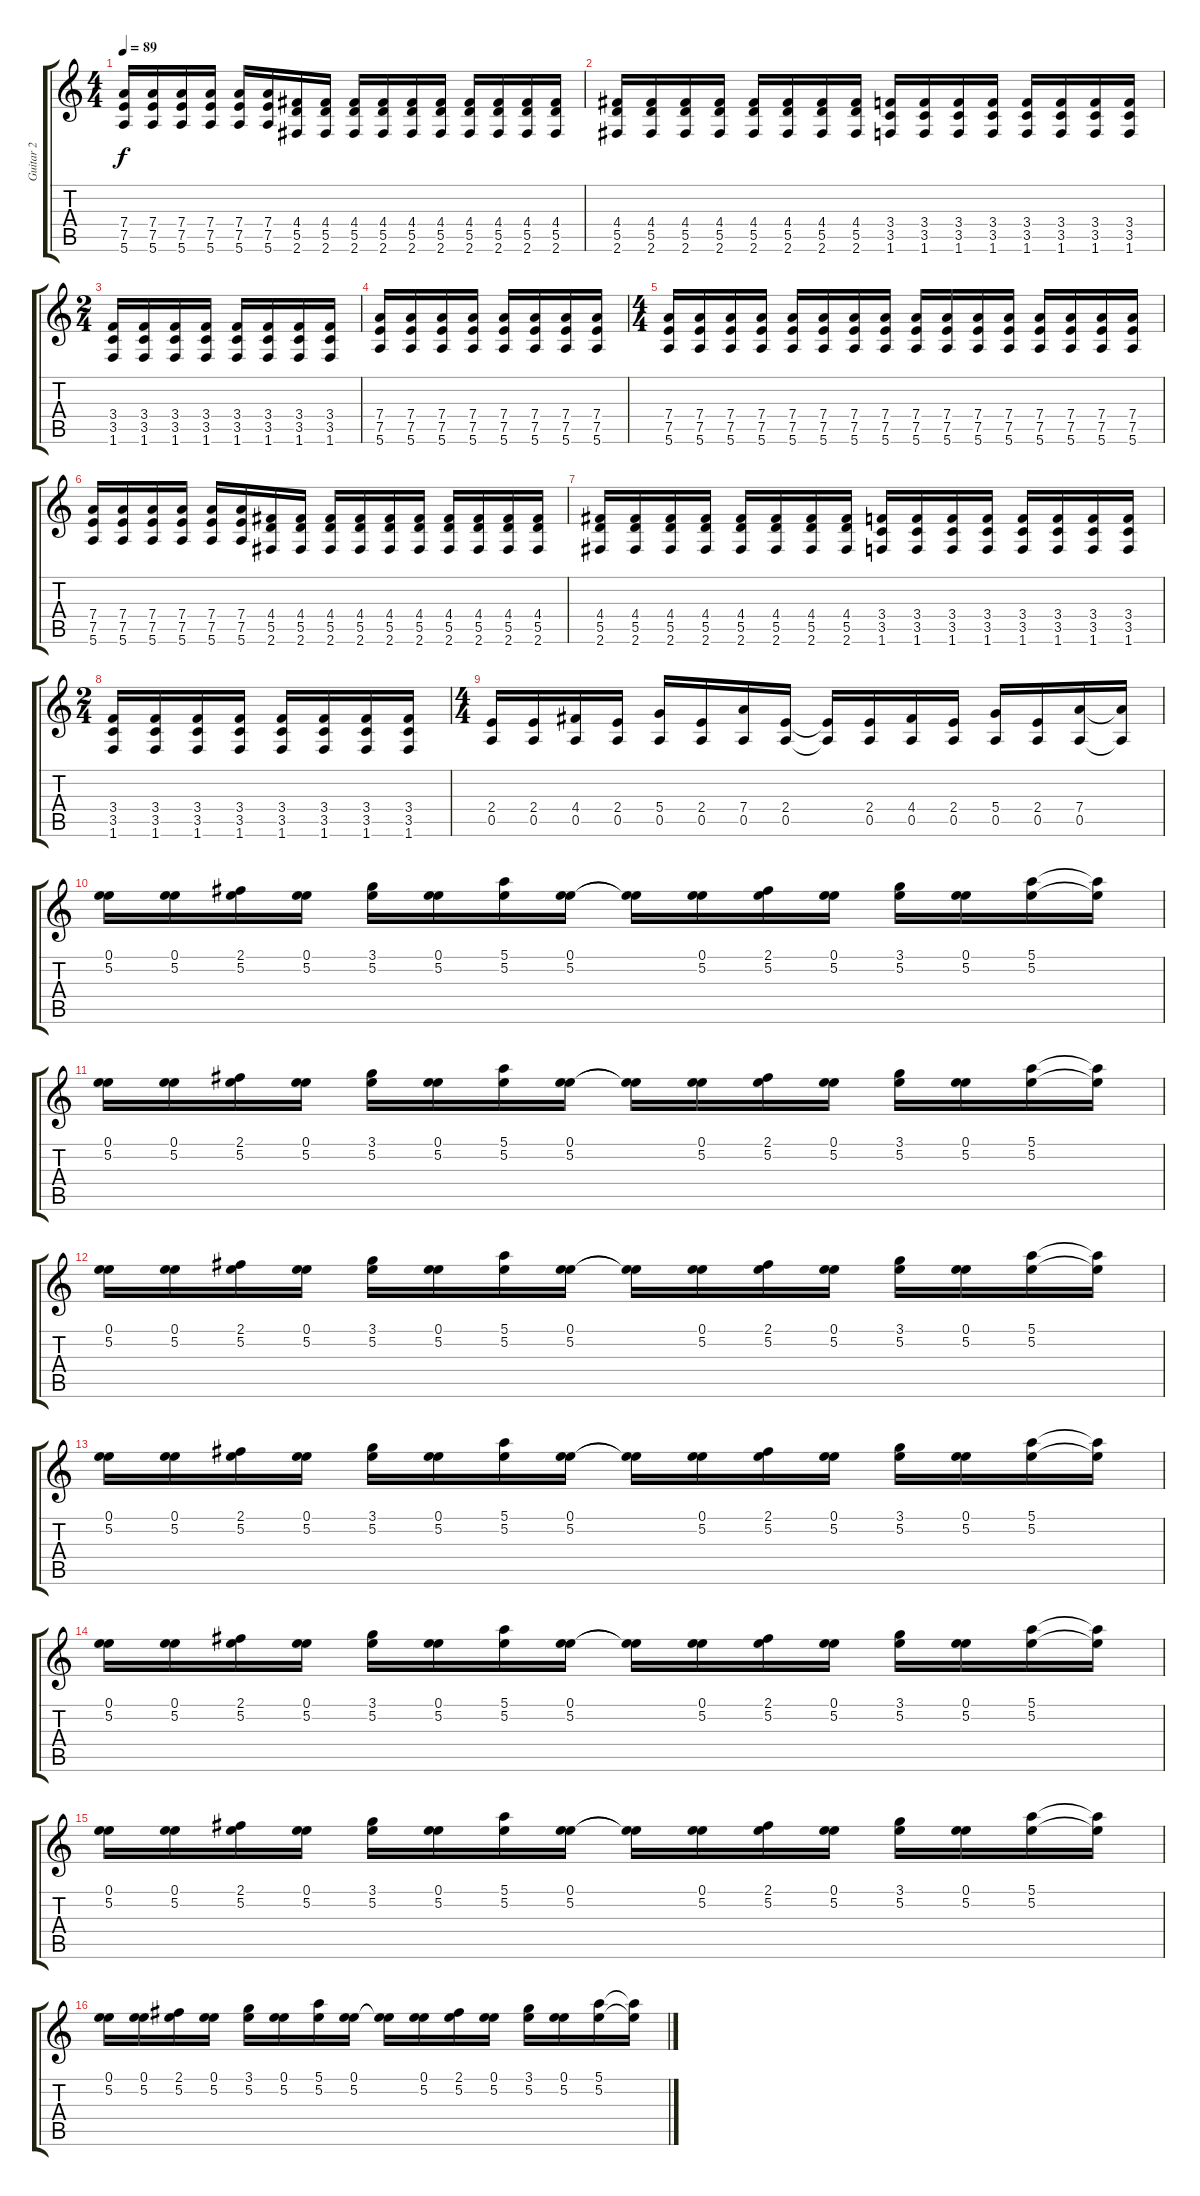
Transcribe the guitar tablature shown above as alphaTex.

\track ("Guitar 2" "Guitar 2") {instrument distortionguitar}
\staff {score tabs}
\tuning (E4 B3 G3 D3 A2 E2) {hide}
\ts (4 4)
\tempo 89
\clef g2
\ks c
(7.4 7.5 5.6).16{dy f} (7.4 7.5 5.6).16 (7.4 7.5 5.6).16 (7.4 7.5 5.6).16 (7.4 7.5 5.6).16 (7.4 7.5 5.6).16 (4.4 5.5 2.6).16 (4.4 5.5 2.6).16 (4.4 5.5 2.6).16 (4.4 5.5 2.6).16 (4.4 5.5 2.6).16 (4.4 5.5 2.6).16 (4.4 5.5 2.6).16 (4.4 5.5 2.6).16 (4.4 5.5 2.6).16 (4.4 5.5 2.6).16 |
(4.4 5.5 2.6).16 (4.4 5.5 2.6).16 (4.4 5.5 2.6).16 (4.4 5.5 2.6).16 (4.4 5.5 2.6).16 (4.4 5.5 2.6).16 (4.4 5.5 2.6).16 (4.4 5.5 2.6).16 (3.4 3.5 1.6).16 (3.4 3.5 1.6).16 (3.4 3.5 1.6).16 (3.4 3.5 1.6).16 (3.4 3.5 1.6).16 (3.4 3.5 1.6).16 (3.4 3.5 1.6).16 (3.4 3.5 1.6).16 |
\ts (2 4)
(3.4 3.5 1.6).16 (3.4 3.5 1.6).16 (3.4 3.5 1.6).16 (3.4 3.5 1.6).16 (3.4 3.5 1.6).16 (3.4 3.5 1.6).16 (3.4 3.5 1.6).16 (3.4 3.5 1.6).16 |
(7.4 7.5 5.6).16 (7.4 7.5 5.6).16 (7.4 7.5 5.6).16 (7.4 7.5 5.6).16 (7.4 7.5 5.6).16 (7.4 7.5 5.6).16 (7.4 7.5 5.6).16 (7.4 7.5 5.6).16 |
\ts (4 4)
(7.4 7.5 5.6).16 (7.4 7.5 5.6).16 (7.4 7.5 5.6).16 (7.4 7.5 5.6).16 (7.4 7.5 5.6).16 (7.4 7.5 5.6).16 (7.4 7.5 5.6).16 (7.4 7.5 5.6).16 (7.4 7.5 5.6).16 (7.4 7.5 5.6).16 (7.4 7.5 5.6).16 (7.4 7.5 5.6).16 (7.4 7.5 5.6).16 (7.4 7.5 5.6).16 (7.4 7.5 5.6).16 (7.4 7.5 5.6).16 |
(7.4 7.5 5.6).16 (7.4 7.5 5.6).16 (7.4 7.5 5.6).16 (7.4 7.5 5.6).16 (7.4 7.5 5.6).16 (7.4 7.5 5.6).16 (4.4 5.5 2.6).16 (4.4 5.5 2.6).16 (4.4 5.5 2.6).16 (4.4 5.5 2.6).16 (4.4 5.5 2.6).16 (4.4 5.5 2.6).16 (4.4 5.5 2.6).16 (4.4 5.5 2.6).16 (4.4 5.5 2.6).16 (4.4 5.5 2.6).16 |
(4.4 5.5 2.6).16 (4.4 5.5 2.6).16 (4.4 5.5 2.6).16 (4.4 5.5 2.6).16 (4.4 5.5 2.6).16 (4.4 5.5 2.6).16 (4.4 5.5 2.6).16 (4.4 5.5 2.6).16 (3.4 3.5 1.6).16 (3.4 3.5 1.6).16 (3.4 3.5 1.6).16 (3.4 3.5 1.6).16 (3.4 3.5 1.6).16 (3.4 3.5 1.6).16 (3.4 3.5 1.6).16 (3.4 3.5 1.6).16 |
\ts (2 4)
(3.4 3.5 1.6).16 (3.4 3.5 1.6).16 (3.4 3.5 1.6).16 (3.4 3.5 1.6).16 (3.4 3.5 1.6).16 (3.4 3.5 1.6).16 (3.4 3.5 1.6).16 (3.4 3.5 1.6).16 |
\ts (4 4)
(2.4 0.5).16 (2.4 0.5).16 (4.4 0.5).16 (2.4 0.5).16 (5.4 0.5).16 (2.4 0.5).16 (7.4 0.5).16 (2.4 0.5).16 (2.4{t} 0.5{t}).16 (2.4 0.5).16 (4.4 0.5).16 (2.4 0.5).16 (5.4 0.5).16 (2.4 0.5).16 (7.4 0.5).16 (7.4{t} 0.5{t}).16 |
(0.1 5.2).16 (0.1 5.2).16 (2.1 5.2).16 (0.1 5.2).16 (3.1 5.2).16 (0.1 5.2).16 (5.1 5.2).16 (0.1 5.2).16 (0.1{t} 5.2{t}).16 (0.1 5.2).16 (2.1 5.2).16 (0.1 5.2).16 (3.1 5.2).16 (0.1 5.2).16 (5.1 5.2).16 (5.1{t} 5.2{t}).16 |
(0.1 5.2).16 (0.1 5.2).16 (2.1 5.2).16 (0.1 5.2).16 (3.1 5.2).16 (0.1 5.2).16 (5.1 5.2).16 (0.1 5.2).16 (0.1{t} 5.2{t}).16 (0.1 5.2).16 (2.1 5.2).16 (0.1 5.2).16 (3.1 5.2).16 (0.1 5.2).16 (5.1 5.2).16 (5.1{t} 5.2{t}).16 |
(0.1 5.2).16 (0.1 5.2).16 (2.1 5.2).16 (0.1 5.2).16 (3.1 5.2).16 (0.1 5.2).16 (5.1 5.2).16 (0.1 5.2).16 (0.1{t} 5.2{t}).16 (0.1 5.2).16 (2.1 5.2).16 (0.1 5.2).16 (3.1 5.2).16 (0.1 5.2).16 (5.1 5.2).16 (5.1{t} 5.2{t}).16 |
(0.1 5.2).16 (0.1 5.2).16 (2.1 5.2).16 (0.1 5.2).16 (3.1 5.2).16 (0.1 5.2).16 (5.1 5.2).16 (0.1 5.2).16 (0.1{t} 5.2{t}).16 (0.1 5.2).16 (2.1 5.2).16 (0.1 5.2).16 (3.1 5.2).16 (0.1 5.2).16 (5.1 5.2).16 (5.1{t} 5.2{t}).16 |
(0.1 5.2).16 (0.1 5.2).16 (2.1 5.2).16 (0.1 5.2).16 (3.1 5.2).16 (0.1 5.2).16 (5.1 5.2).16 (0.1 5.2).16 (0.1{t} 5.2{t}).16 (0.1 5.2).16 (2.1 5.2).16 (0.1 5.2).16 (3.1 5.2).16 (0.1 5.2).16 (5.1 5.2).16 (5.1{t} 5.2{t}).16 |
(0.1 5.2).16 (0.1 5.2).16 (2.1 5.2).16 (0.1 5.2).16 (3.1 5.2).16 (0.1 5.2).16 (5.1 5.2).16 (0.1 5.2).16 (0.1{t} 5.2{t}).16 (0.1 5.2).16 (2.1 5.2).16 (0.1 5.2).16 (3.1 5.2).16 (0.1 5.2).16 (5.1 5.2).16 (5.1{t} 5.2{t}).16 |
(0.1 5.2).16 (0.1 5.2).16 (2.1 5.2).16 (0.1 5.2).16 (3.1 5.2).16 (0.1 5.2).16 (5.1 5.2).16 (0.1 5.2).16 (0.1{t} 5.2{t}).16 (0.1 5.2).16 (2.1 5.2).16 (0.1 5.2).16 (3.1 5.2).16 (0.1 5.2).16 (5.1 5.2).16 (5.1{t} 5.2{t}).16
